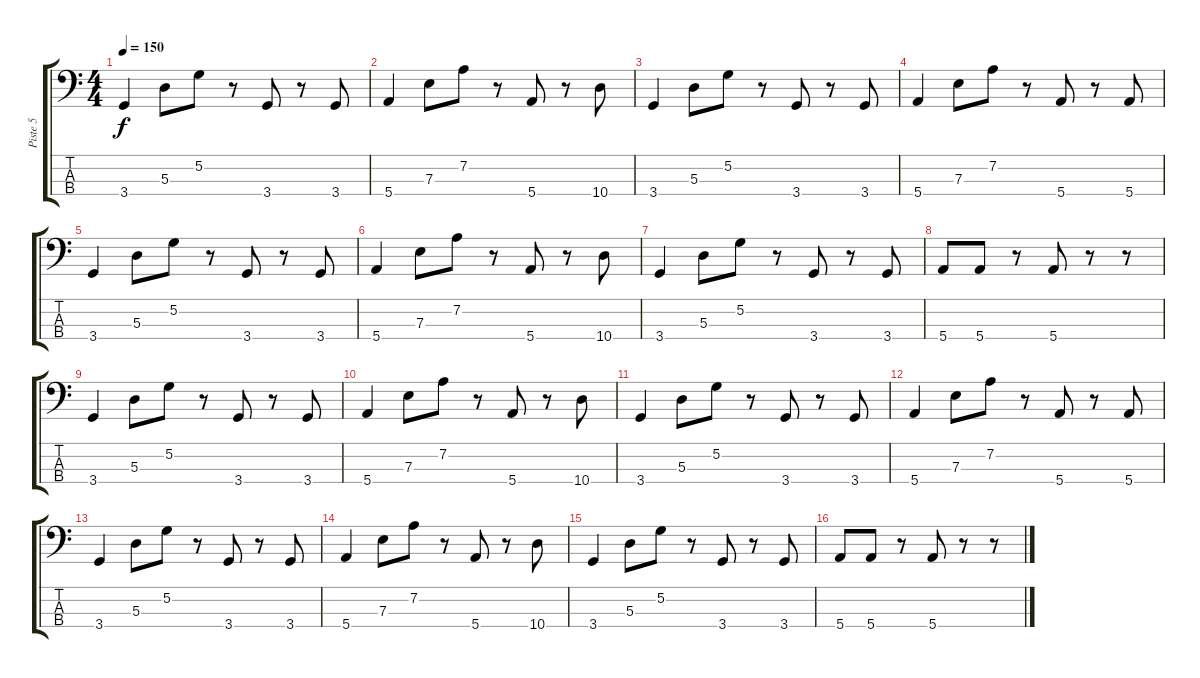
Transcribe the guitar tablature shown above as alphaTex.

\track ("Piste 5" "Piste 5") {instrument fretlessbass}
\staff {score tabs}
\tuning (G2 D2 A1 E1) {hide}
\ts (4 4)
\tempo 150
\clef f4
\ks c
3.4.4{dy f instrument fretlessbass} 5.3.8 5.2.8 r.8 3.4.8 r.8 3.4.8 |
5.4.4 7.3.8 7.2.8 r.8 5.4.8 r.8 10.4.8 |
3.4.4 5.3.8 5.2.8 r.8 3.4.8 r.8 3.4.8 |
5.4.4 7.3.8 7.2.8 r.8 5.4.8 r.8 5.4.8 |
3.4.4 5.3.8 5.2.8 r.8 3.4.8 r.8 3.4.8 |
5.4.4 7.3.8 7.2.8 r.8 5.4.8 r.8 10.4.8 |
3.4.4 5.3.8 5.2.8 r.8 3.4.8 r.8 3.4.8 |
5.4.8 5.4.8 r.8 5.4.8 r.8 r.8 |
3.4.4 5.3.8 5.2.8 r.8 3.4.8 r.8 3.4.8 |
5.4.4 7.3.8 7.2.8 r.8 5.4.8 r.8 10.4.8 |
3.4.4 5.3.8 5.2.8 r.8 3.4.8 r.8 3.4.8 |
5.4.4 7.3.8 7.2.8 r.8 5.4.8 r.8 5.4.8 |
3.4.4 5.3.8 5.2.8 r.8 3.4.8 r.8 3.4.8 |
5.4.4 7.3.8 7.2.8 r.8 5.4.8 r.8 10.4.8 |
3.4.4 5.3.8 5.2.8 r.8 3.4.8 r.8 3.4.8 |
5.4.8 5.4.8 r.8 5.4.8 r.8 r.8
